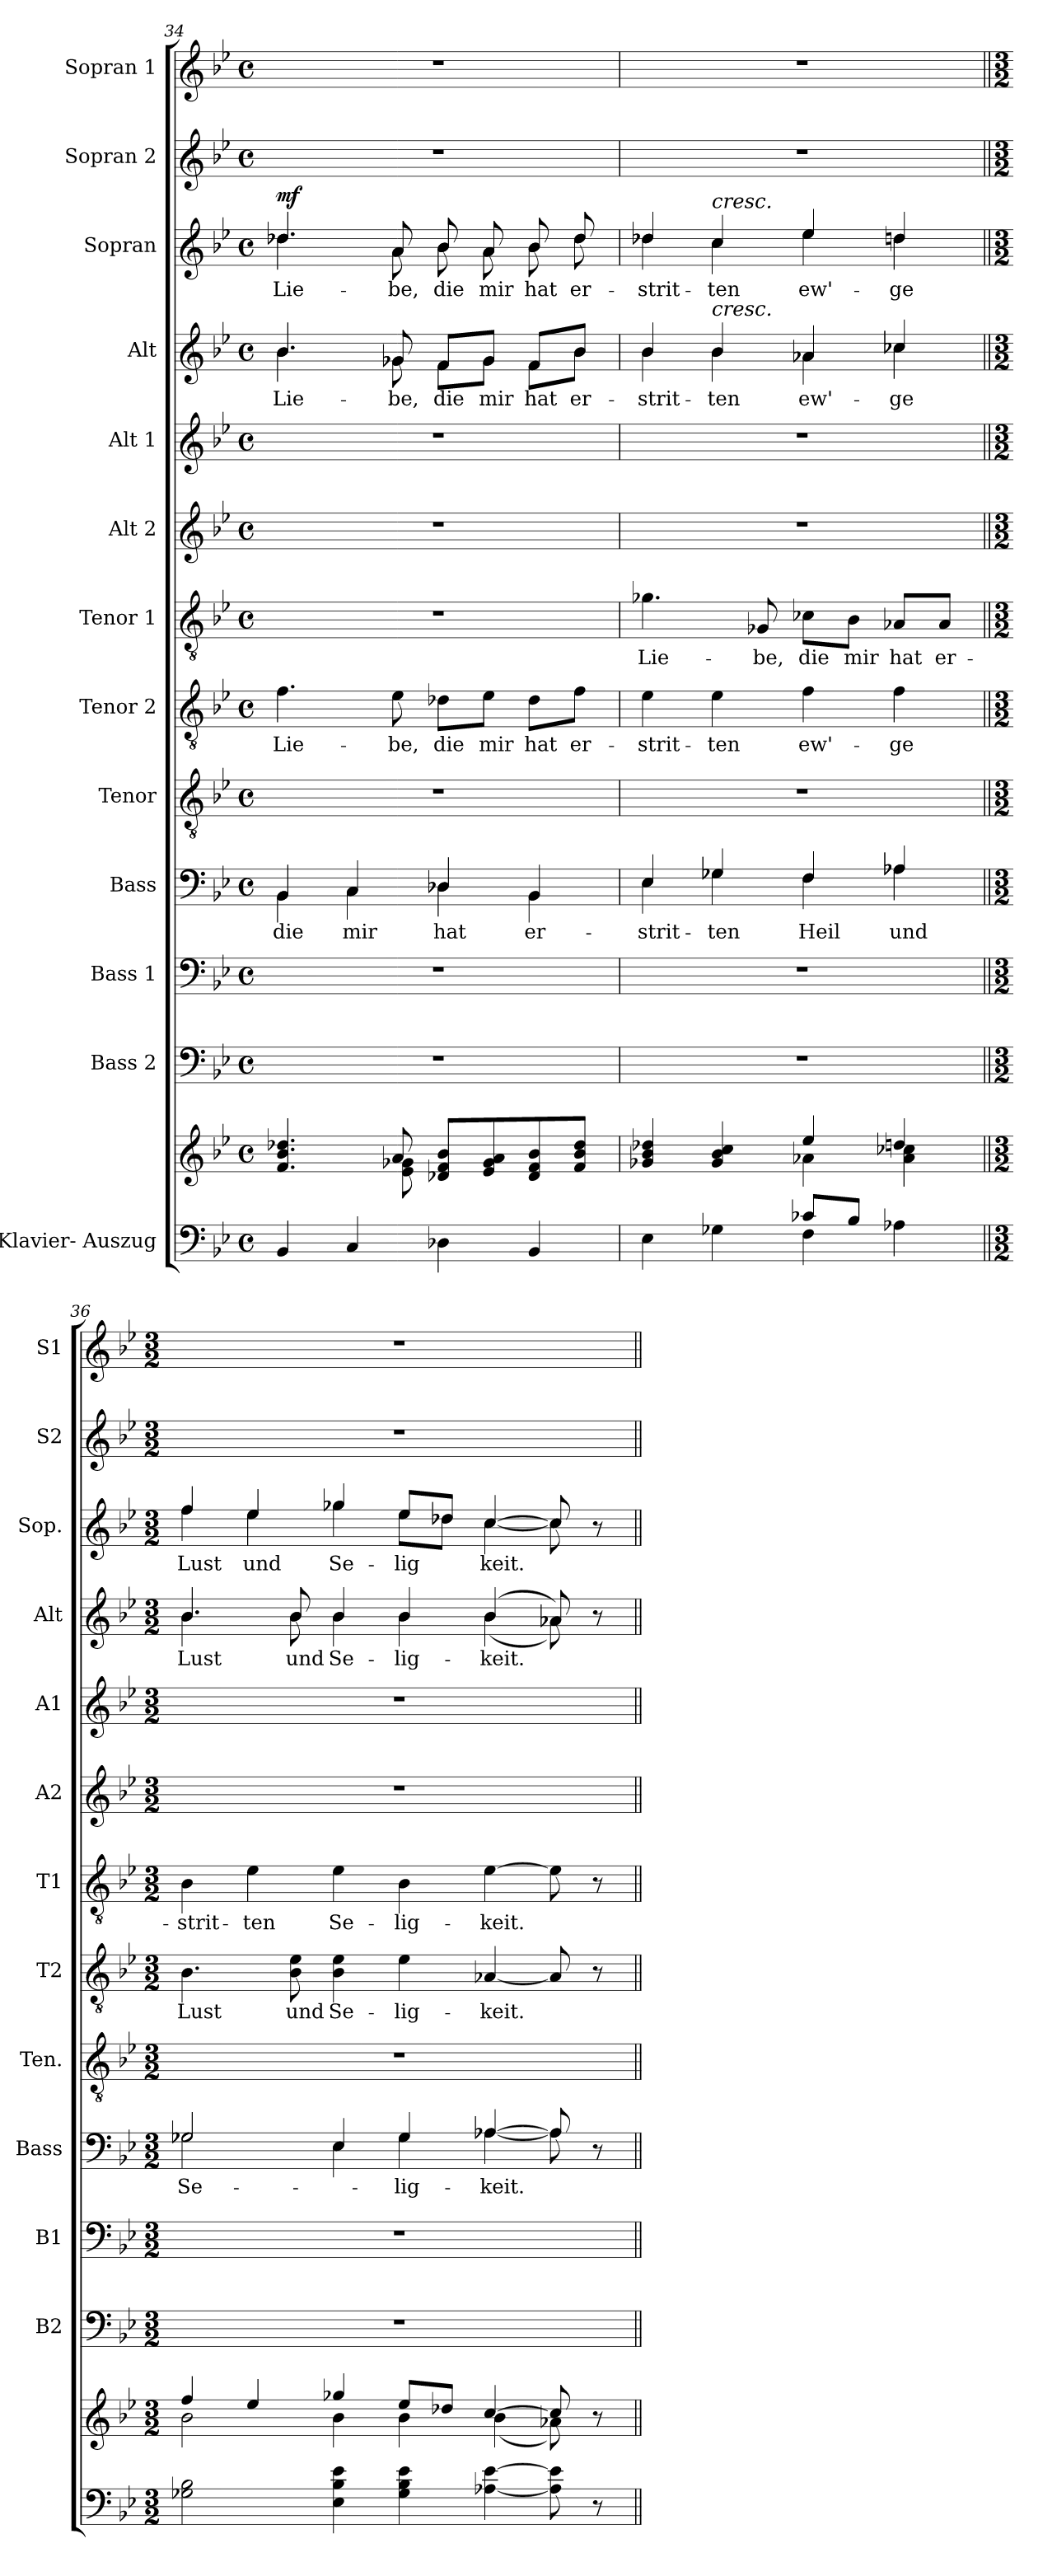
**kern	**kern	**kern	**kern	**kern	**text	**kern	**kern	**text	**kern	**text	**kern	**kern	**kern	**text	**kern	**text	**dynam	**kern	**kern
*part13	*part13	*part12	*part11	*part10	*part10	*part9	*part8	*part8	*part7	*part7	*part6	*part5	*part4	*part4	*part3	*part3	*part3	*part2	*part1
*staff14	*staff13	*staff12	*staff11	*staff10	*staff10	*staff9	*staff8	*staff8	*staff7	*staff7	*staff6	*staff5	*staff4	*staff4	*staff3	*staff3	*staff3	*staff2	*staff1
*I"Klavier- Auszug	*	*I"Bass 2	*I"Bass 1	*I"Bass	*	*I"Tenor	*I"Tenor 2	*	*I"Tenor 1	*	*I"Alt 2	*I"Alt 1	*I"Alt	*	*I"Sopran	*	*	*I"Sopran 2	*I"Sopran 1
*	*	*I'B2	*I'B1	*I'Bass	*	*I'Ten.	*I'T2	*	*I'T1	*	*I'A2	*I'A1	*I'Alt	*	*I'Sop.	*	*	*I'S2	*I'S1
*clefF4	*clefG2	*clefF4	*clefF4	*clefF4	*	*clefGv2	*clefGv2	*	*clefGv2	*	*clefG2	*clefG2	*clefG2	*	*clefG2	*	*	*clefG2	*clefG2
*k[b-e-]	*k[b-e-]	*k[b-e-]	*k[b-e-]	*k[b-e-]	*	*k[b-e-]	*k[b-e-]	*	*k[b-e-]	*	*k[b-e-]	*k[b-e-]	*k[b-e-]	*	*k[b-e-]	*	*	*k[b-e-]	*k[b-e-]
*M4/4	*M4/4	*M4/4	*M4/4	*M4/4	*	*M4/4	*M4/4	*	*M4/4	*	*M4/4	*M4/4	*M4/4	*	*M4/4	*	*	*M4/4	*M4/4
*met(c)	*met(c)	*met(c)	*met(c)	*met(c)	*	*met(c)	*met(c)	*	*met(c)	*	*met(c)	*met(c)	*met(c)	*	*met(c)	*	*	*met(c)	*met(c)
=34	=34	=34	=34	=34	=34	=34	=34	=34	=34	=34	=34	=34	=34	=34	=34	=34	=34	=34	=34
*	*^	*	*	*	*	*	*	*	*	*	*	*	*	*	*	*	*	*	*
!	!	!	!	!	!	!LO:LY:b	!	!	!LO:LY:b	!	!	!	!	!	!LO:LY:b	!	!LO:LY:b	!LO:DY:a	!	!
*	*	*	*	*	*^	*	*	*	*	*	*	*	*	*^	*	*^	*	*	*	*
4BB-/	4.f/ 4.b-/ 4.dd-X/	4.ryy	1r	1r	4BB-/	4BB-\	die	1r	4.f\	Lie-	1r	.	1r	1r	4.b-/	4.b-\	Lie-	4.dd-X/	4.dd-\	Lie-	mf	1r	1r
!	!	!	!	!	!	!	!LO:LY:b	!	!	!	!	!	!	!	!	!	!	!	!	!	!	!	!
4C/	.	.	.	.	4C/	4C\	mir	.	.	.	.	.	.	.	.	.	.	.	.	.	.	.	.
!	!	!	!	!	!	!	!	!	!	!LO:LY:b	!	!	!	!	!	!	!LO:LY:b	!	!	!LO:LY:b	!	!	!
.	8a/	8e-\ 8g-X\	.	.	.	.	.	.	8e-\	-be,	.	.	.	.	8g-X/	8g-\	-be,	8a/	8a\	-be,	.	.	.
!	!	!	!	!	!	!	!LO:LY:b	!	!	!LO:LY:b	!	!	!	!	!	!	!LO:LY:b	!	!	!LO:LY:b	!	!	!
4D-X\	8d-X/ 8f/ 8b-/L	2ryy	.	.	4D-X/	4D-\	hat	.	8d-X\L	die	.	.	.	.	8f/L	8f\L	die	8b-/	8b-\	die	.	.	.
!	!	!	!	!	!	!	!	!	!	!LO:LY:b	!	!	!	!	!	!	!LO:LY:b	!	!	!LO:LY:b	!	!	!
.	8e-/ 8g-/ 8a/	.	.	.	.	.	.	.	8e-\J	mir	.	.	.	.	8g-/J	8g-\J	mir	8a/	8a\	mir	.	.	.
!	!	!	!	!	!	!	!LO:LY:b	!	!	!LO:LY:b	!	!	!	!	!	!	!LO:LY:b	!	!	!LO:LY:b	!	!	!
4BB-/	8d-/ 8f/ 8b-/	.	.	.	4BB-/	4BB-\	er-	.	8d-\L	hat	.	.	.	.	8f/L	8f\L	hat	8b-/	8b-\	hat	.	.	.
!	!	!	!	!	!	!	!	!	!	!LO:LY:b	!	!	!	!	!	!	!LO:LY:b	!	!	!LO:LY:b	!	!	!
.	8f/ 8b-/ 8dd-/J	.	.	.	.	.	.	.	8f\J	er-	.	.	.	.	8b-/J	8b-\J	er-	8dd-/	8dd-\	er-	.	.	.
!!LO:LB:g=z
=35	=35	=35	=35	=35	=35	=35	=35	=35	=35	=35	=35	=35	=35	=35	=35	=35	=35	=35	=35	=35	=35	=35	=35
*^	*	*	*	*	*	*	*	*	*	*	*	*	*	*	*	*	*	*	*	*	*	*	*
!	!	!	!	!	!	!	!	!LO:LY:b	!	!	!LO:LY:b	!	!LO:LY:b	!	!	!	!	!LO:LY:b	!	!	!LO:LY:b	!	!	!
4E-\	2ryy	4g-X/ 4b-/ 4dd-X/	2ryy	1r	1r	4E-/	4E-\	-strit-	1r	4e-\	-strit-	4.g-X\	Lie-	1r	1r	4b-/	4b-\	-strit-	4dd-X/	4dd-\	-strit-	.	1r	1r
!	!	!	!	!	!	!	!	!	!	!	!	!	!	!	!	!	!	!	!LO:TX:a:i:t=cresc.	!	!	!	!	!
!	!	!	!	!	!	!	!	!	!	!	!	!	!	!	!	!LO:TX:a:i:t=cresc.	!	!	!	!	!	!	!	!
!	!	!	!	!	!	!	!	!LO:LY:b	!	!	!LO:LY:b	!	!	!	!	!	!	!LO:LY:b	!	!	!LO:LY:b	!	!	!
4G-X\	.	4g-/ 4b-/ 4cc/	.	.	.	4G-X/	4G-\	-ten	.	4e-\	-ten	.	.	.	.	4b-/	4b-\	-ten	4cc/	4cc\	-ten	.	.	.
!	!	!	!	!	!	!	!	!	!	!	!	!	!LO:LY:b	!	!	!	!	!	!	!	!	!	!	!
.	.	.	.	.	.	.	.	.	.	.	.	8G-X/	-be,	.	.	.	.	.	.	.	.	.	.	.
!	!	!	!	!	!	!	!	!LO:LY:b	!	!	!LO:LY:b	!	!LO:LY:b	!	!	!	!	!LO:LY:b	!	!	!LO:LY:b	!	!	!
8c-X/L	4F\	4ee-/	4a-X\	.	.	4F/	4F\	Heil	.	4f\	ew'-	8c-X\L	die	.	.	4a-X/	4a-\	ew'-	4ee-/	4ee-\	ew'-	.	.	.
!	!	!	!	!	!	!	!	!	!	!	!	!	!LO:LY:b	!	!	!	!	!	!	!	!	!	!	!
8B-/J	.	.	.	.	.	.	.	.	.	.	.	8B-\J	mir	.	.	.	.	.	.	.	.	.	.	.
!	!	!	!	!	!	!	!	!LO:LY:b	!	!	!LO:LY:b	!	!LO:LY:b	!	!	!	!	!LO:LY:b	!	!	!LO:LY:b	!	!	!
4A-X\	4ryy	4ddn/	4a-\ 4cc-X\	.	.	4A-X/	4A-\	und	.	4f\	-ge	8A-X/L	hat	.	.	4cc-X/	4cc-\	-ge	4ddn/	4dd\	-ge	.	.	.
!	!	!	!	!	!	!	!	!	!	!	!	!	!LO:LY:b	!	!	!	!	!	!	!	!	!	!	!
.	.	.	.	.	.	.	.	.	.	.	.	8A-/J	er-	.	.	.	.	.	.	.	.	.	.	.
*v	*v	*	*	*	*	*	*	*	*	*	*	*	*	*	*	*	*	*	*	*	*	*	*	*
=36||	=36||	=36||	=36||	=36||	=36||	=36||	=36||	=36||	=36||	=36||	=36||	=36||	=36||	=36||	=36||	=36||	=36||	=36||	=36||	=36||	=36||	=36||	=36||
*M3/2	*M3/2	*	*M3/2	*M3/2	*M3/2	*	*	*M3/2	*M3/2	*	*M3/2	*	*M3/2	*M3/2	*M3/2	*	*	*M3/2	*	*	*	*M3/2	*M3/2
!	!	!	!	!	!	!	!LO:LY:b	!	!	!LO:LY:b	!	!LO:LY:b	!	!	!	!	!LO:LY:b	!	!	!LO:LY:b	!	!	!
2G-X\ 2B-\	4ff/	2b-\	1.r	1.r	2G-X/	2G-\	Se-	1.r	4.B-\	Lust	4B-\	-strit-	1.r	1.r	4.b-/	4.b-\	Lust	4ff/	4ff\	Lust	.	1.r	1.r
!	!	!	!	!	!	!	!	!	!	!	!	!LO:LY:b	!	!	!	!	!	!	!	!LO:LY:b	!	!	!
.	4ee-/	.	.	.	.	.	.	.	.	.	4e-\	-ten	.	.	.	.	.	4ee-/	4ee-\	und	.	.	.
!	!	!	!	!	!	!	!	!	!	!LO:LY:b	!	!	!	!	!	!	!LO:LY:b	!	!	!	!	!	!
.	.	.	.	.	.	.	.	.	8B-\ 8e-\	und	.	.	.	.	8b-/	8b-\	und	.	.	.	.	.	.
!	!	!	!	!	!	!	!	!	!	!LO:LY:b	!	!LO:LY:b	!	!	!	!	!LO:LY:b	!	!	!LO:LY:b	!	!	!
4E-\ 4B-\ 4e-\	4gg-X/	4b-\	.	.	4E-/	4E-\	.	.	4B-\ 4e-\	Se-	4e-\	Se-	.	.	4b-/	4b-\	Se-	4gg-X/	4gg-\	Se-	.	.	.
!	!	!	!	!	!	!	!LO:LY:b	!	!	!LO:LY:b	!	!LO:LY:b	!	!	!	!	!LO:LY:b	!	!	!LO:LY:b	!	!	!
4G-\ 4B-\ 4e-\	8ee-/L	4b-\	.	.	4G-/	4G-\	-lig-	.	4e-\	-lig-	4B-\	-lig-	.	.	4b-/	4b-\	-lig-	8ee-/L	8ee-\L	-lig	.	.	.
.	8dd-X/J	.	.	.	.	.	.	.	.	.	.	.	.	.	.	.	.	8dd-X/J	8dd-\J	.	.	.	.
!	!	!	!	!	!	!	!LO:LY:b	!	!	!LO:LY:b	!	!LO:LY:b	!	!	!	!	!LO:LY:b	!	!	!LO:LY:b	!	!	!
[4A-X\ [4e-\	[4cc/	(4b-\	.	.	[4A-X/	[4A-\	-keit.	.	[4A-X/	-keit.	[4e-\	-keit.	.	.	(4b-/	(4b-\	-keit.	[4cc/	[4cc\	keit.	.	.	.
8A-\] 8e-\]	8cc/]	8a-X\)	.	.	8A-/]	8A-\]	.	.	8A-/]	.	8e-\]	.	.	.	8a-X/)	8a-\)	.	8cc/]	8cc\]	.	.	.	.
8r	8r	8ryy	.	.	8r	8ryy	.	.	8r	.	8r	.	.	.	8r	8ryy	.	8r	8ryy	.	.	.	.
*	*	*	*	*	*	*	*	*	*	*	*	*	*	*	*v	*v	*	*	*	*	*	*	*
*	*v	*v	*	*	*v	*v	*	*	*	*	*	*	*	*	*	*	*v	*v	*	*	*	*
=||	=||	=||	=||	=||	=||	=||	=||	=||	=||	=||	=||	=||	=||	=||	=||	=||	=||	=||	=||
*-	*-	*-	*-	*-	*-	*-	*-	*-	*-	*-	*-	*-	*-	*-	*-	*-	*-	*-	*-
